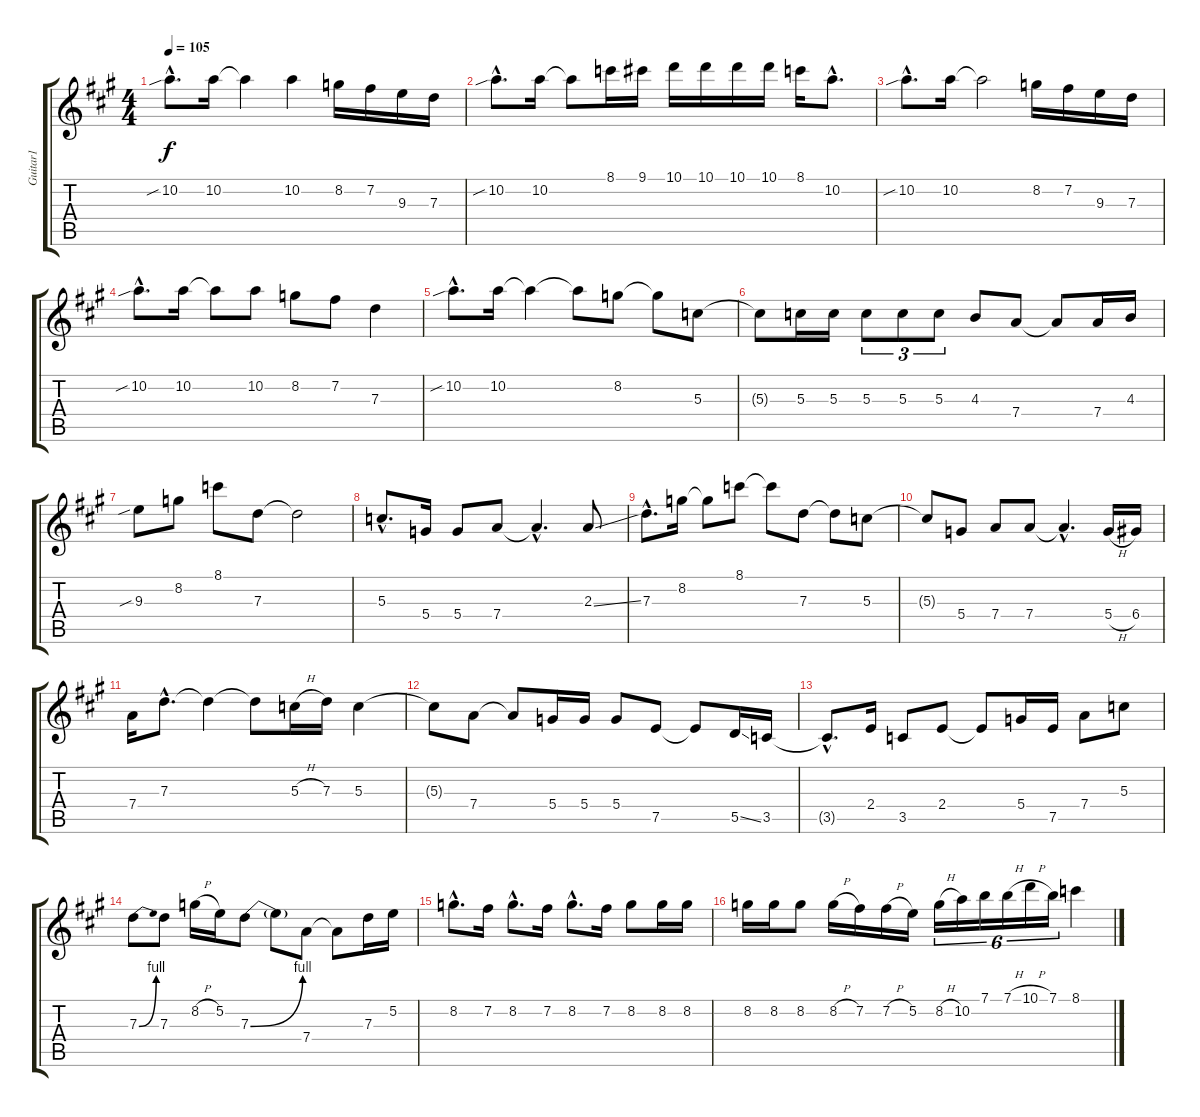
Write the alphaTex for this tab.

\track ("Guitar1" "Guitar1") {instrument overdrivenguitar}
\staff {score tabs}
\tuning (E4 B3 G3 D3 A2 E2) {hide}
\ts (4 4)
\tempo 105
\clef g2
\ks a
10.2{sib hac}.8{d dy f} 10.2.16 10.2{t}.4 10.2.4 8.2.16 7.2.16 9.3.16 7.3.16 |
10.2{sib hac}.8{d} 10.2.16 10.2{t}.8 8.1.16 9.1.16 10.1.16 10.1.16 10.1.16 10.1.16 8.1.16 10.2{hac}.8{d} |
10.2{sib hac}.8{d} 10.2.16 10.2{t}.2 8.2.16 7.2.16 9.3.16 7.3.16 |
10.2{sib hac}.8{d} 10.2.16 10.2{t}.8 10.2.8 8.2.8 7.2.8 7.3.4 |
10.2{sib hac}.8{d} 10.2.16 10.2{t}.4 10.2{t}.8 8.2.8 8.2{t}.8 5.3.8 |
5.3{t}.8 5.3.16 5.3.16 5.3.8{tu (3 2)} 5.3.8{tu (3 2)} 5.3.8{tu (3 2)} 4.3.8 7.4.8 7.4{t}.8 7.4.16 4.3.16 |
9.3{sib}.8 8.2.8 8.1.8 7.3.8 7.3{t}.2 |
5.3{hac}.8{d} 5.4.16 5.4.8 7.4.8 7.4{hac t}.4{d} 2.3{ss}.8 |
7.3{hac}.8{d} 8.2.16 8.2{t}.8 8.1.8 8.1{t}.8 7.3.8 7.3{t}.8 5.3.8 |
5.3{t}.8 5.4.8 7.4.8 7.4.8 7.4{hac t}.4{d} 5.4{h}.16 6.4.16 |
7.4.16 7.3{hac}.8{d} 7.3{t}.4 7.3{t}.8 5.3{h}.16 7.3.16 5.3.4 |
5.3{t}.8 7.4.8 7.4{t}.8 5.4.16 5.4.16 5.4.8 7.5.8 7.5{t}.8 5.5{ss}.16 3.5.16 |
3.5{hac t}.8{d} 2.4.16 3.5.8 2.4.8 2.4{t}.8 5.4.16 7.5.16 7.4.8 5.3.8 |
7.3{be (bend 0 0 60 4)}.8 7.3.8 8.2{h}.16 5.2.16 7.3{be (bend 0 0 60 4)}.8 7.3{t}.8 7.4.8 7.4{t}.8 7.3.16 5.2.16 |
8.2{hac}.8{d volume 0} 7.2.16 8.2{hac}.8{d} 7.2.16 8.2{hac}.8{d} 7.2.16 8.2.8 8.2.16 8.2.16 |
8.2.16 8.2.16 8.2.8 8.2{h}.16 7.2.16 7.2{h}.16 5.2.16 8.2{h}.16{tu (6 4)} 10.2.16{tu (6 4)} 7.1.16{tu (6 4)} 7.1{h}.16{tu (6 4)} 10.1{h}.16{tu (6 4)} 7.1.16{tu (6 4)} 8.1.4
